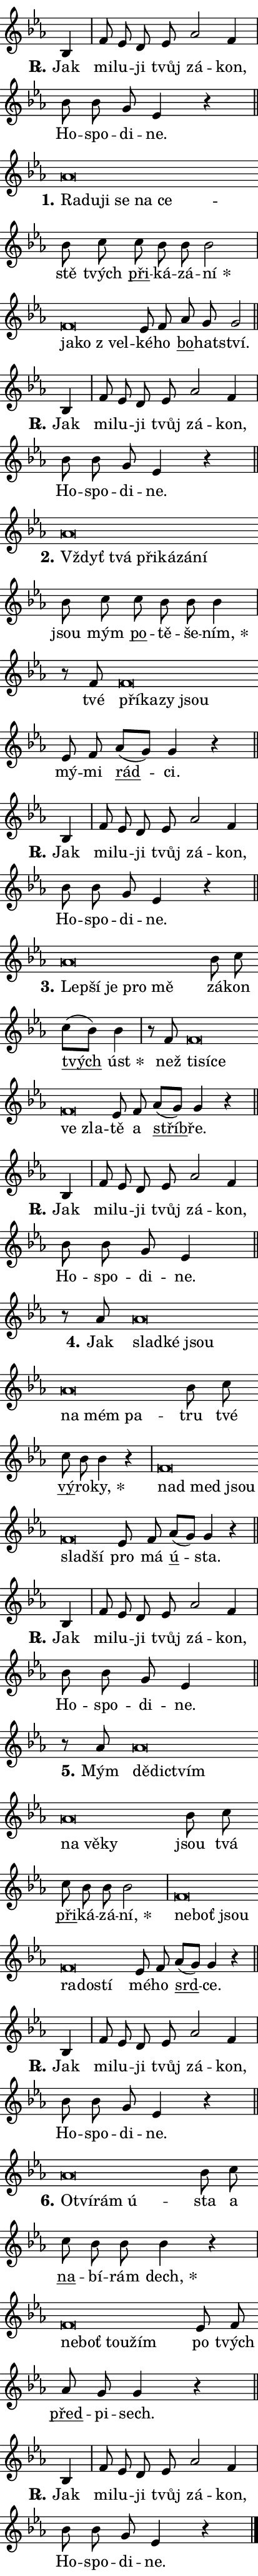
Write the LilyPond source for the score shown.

\version "2.22.1"
\header { tagline = "" }
\paper {
  indent = 0\cm
  top-margin = 0\cm
  right-margin = 0\cm
  bottom-margin = 0\cm
  left-margin = 0\cm
  paper-width = 7\cm
  page-breaking = #ly:one-page-breaking
  system-system-spacing.basic-distance = #11
  score-system-spacing.basic-distance = #11
  ragged-last = ##f
}


%% Author: Thomas Morley
%% https://lists.gnu.org/archive/html/lilypond-user/2020-05/msg00002.html
#(define (line-position grob)
"Returns position of @var[grob} in current system:
   @code{'start}, if at first time-step
   @code{'end}, if at last time-step
   @code{'middle} otherwise
"
  (let* ((col (ly:item-get-column grob))
         (ln (ly:grob-object col 'left-neighbor))
         (rn (ly:grob-object col 'right-neighbor))
         (col-to-check-left (if (ly:grob? ln) ln col))
         (col-to-check-right (if (ly:grob? rn) rn col))
         (break-dir-left
           (and
             (ly:grob-property col-to-check-left 'non-musical #f)
             (ly:item-break-dir col-to-check-left)))
         (break-dir-right
           (and
             (ly:grob-property col-to-check-right 'non-musical #f)
             (ly:item-break-dir col-to-check-right))))
        (cond ((eqv? 1 break-dir-left) 'start)
              ((eqv? -1 break-dir-right) 'end)
              (else 'middle))))

#(define (tranparent-at-line-position vctor)
  (lambda (grob)
  "Relying on @code{line-position} select the relevant enry from @var{vctor}.
Used to determine transparency,"
    (case (line-position grob)
      ((end) (not (vector-ref vctor 0)))
      ((middle) (not (vector-ref vctor 1)))
      ((start) (not (vector-ref vctor 2))))))

noteHeadBreakVisibility =
#(define-music-function (break-visibility)(vector?)
"Makes @code{NoteHead}s transparent relying on @var{break-visibility}"
#{
  \override NoteHead.transparent =
    #(tranparent-at-line-position break-visibility)
#})

#(define delete-ledgers-for-transparent-note-heads
  (lambda (grob)
    "Reads whether a @code{NoteHead} is transparent.
If so this @code{NoteHead} is removed from @code{'note-heads} from
@var{grob}, which is supposed to be @code{LedgerLineSpanner}.
As a result ledgers are not printed for this @code{NoteHead}"
    (let* ((nhds-array (ly:grob-object grob 'note-heads))
           (nhds-list
             (if (ly:grob-array? nhds-array)
                 (ly:grob-array->list nhds-array)
                 '()))
           ;; Relies on the transparent-property being done before
           ;; Staff.LedgerLineSpanner.after-line-breaking is executed.
           ;; This is fragile ...
           (to-keep
             (remove
               (lambda (nhd)
                 (ly:grob-property nhd 'transparent #f))
               nhds-list)))
      ;; TODO find a better method to iterate over grob-arrays, similiar
      ;; to filter/remove etc for lists
      ;; For now rebuilt from scratch
      (set! (ly:grob-object grob 'note-heads)  '())
      (for-each
        (lambda (nhd)
          (ly:pointer-group-interface::add-grob grob 'note-heads nhd))
        to-keep))))

hideNotes = {
  \noteHeadBreakVisibility #begin-of-line-visible
}
unHideNotes = {
  \noteHeadBreakVisibility #all-visible
}

% work-around for resetting accidentals
% https://lilypond.org/doc/v2.23/Documentation/notation/displaying-rhythms#unmetered-music
cadenzaMeasure = {
  \cadenzaOff
  \partial 1024 s1024
  \cadenzaOn
}

#(define-markup-command (accent layout props text) (markup?)
  "Underline accented syllable"
  (interpret-markup layout props
    #{\markup \override #'(offset . 4.3) \underline { #text }#}))

responsum = \markup \concat {
  "R" \hspace #-1.05 \path #0.1 #'((moveto 0 0.07) (lineto 0.9 0.8)) \hspace #0.05 "."
}

\layout {
    \context {
        \Staff
        \remove "Time_signature_engraver"
        \override LedgerLineSpanner.after-line-breaking = #delete-ledgers-for-transparent-note-heads
    }
    \context {
        \Voice {
            \override NoteHead.output-attributes = #'((class . "notehead"))
            \override Hairpin.height = #0.55
        }
    }
    \context {
        \Lyrics {
            \override StanzaNumber.output-attributes = #'((class . "stanzanumber"))
            \override LyricSpace.minimum-distance = #0.9
            \override LyricText.font-name = #"TeX Gyre Schola"
            \override LyricText.font-size = 1
            \override StanzaNumber.font-name = #"TeX Gyre Schola Bold"
            \override StanzaNumber.font-size = 1
        }
    }
}

% magnetic-lyrics.ily
%
%   written by
%     Jean Abou Samra <jean@abou-samra.fr>
%     Werner Lemberg <wl@gnu.org>
%
%   adapted by
%     Jiri Hon <jiri.hon@gmail.com>
%
% Version 2022-Apr-15

% https://www.mail-archive.com/lilypond-user@gnu.org/msg149350.html

#(define (Left_hyphen_pointer_engraver context)
   "Collect syllable-hyphen-syllable occurrences in lyrics and store
them in properties.  This engraver only looks to the left.  For
example, if the lyrics input is @code{foo -- bar}, it does the
following.

@itemize @bullet
@item
Set the @code{text} property of the @code{LyricHyphen} grob between
@q{foo} and @q{bar} to @code{foo}.

@item
Set the @code{left-hyphen} property of the @code{LyricText} grob with
text @q{foo} to the @code{LyricHyphen} grob between @q{foo} and
@q{bar}.
@end itemize

Use this auxiliary engraver in combination with the
@code{lyric-@/text::@/apply-@/magnetic-@/offset!} hook."
   (let ((hyphen #f)
         (text #f))
     (make-engraver
      (acknowledgers
       ((lyric-syllable-interface engraver grob source-engraver)
        (set! text grob)))
      (end-acknowledgers
       ((lyric-hyphen-interface engraver grob source-engraver)
        ;(when (not (grob::has-interface grob 'lyric-space-interface))
          (set! hyphen grob)));)
      ((stop-translation-timestep engraver)
       (when (and text hyphen)
         (ly:grob-set-object! text 'left-hyphen hyphen))
       (set! text #f)
       (set! hyphen #f)))))

#(define (lyric-text::apply-magnetic-offset! grob)
   "If the space between two syllables is less than the value in
property @code{LyricText@/.details@/.squash-threshold}, move the right
syllable to the left so that it gets concatenated with the left
syllable.

Use this function as a hook for
@code{LyricText@/.after-@/line-@/breaking} if the
@code{Left_@/hyphen_@/pointer_@/engraver} is active."
   (let ((hyphen (ly:grob-object grob 'left-hyphen #f)))
     (when hyphen
       (let ((left-text (ly:spanner-bound hyphen LEFT)))
         (when (grob::has-interface left-text 'lyric-syllable-interface)
           (let* ((common (ly:grob-common-refpoint grob left-text X))
                  (this-x-ext (ly:grob-extent grob common X))
                  (left-x-ext
                   (begin
                     ;; Trigger magnetism for left-text.
                     (ly:grob-property left-text 'after-line-breaking)
                     (ly:grob-extent left-text common X)))
                  ;; `delta` is the gap width between two syllables.
                  (delta (- (interval-start this-x-ext)
                            (interval-end left-x-ext)))
                  (details (ly:grob-property grob 'details))
                  (threshold (assoc-get 'squash-threshold details 0.2)))
             (when (< delta threshold)
               (let* (;; We have to manipulate the input text so that
                      ;; ligatures crossing syllable boundaries are not
                      ;; disabled.  For languages based on the Latin
                      ;; script this is essentially a beautification.
                      ;; However, for non-Western scripts it can be a
                      ;; necessity.
                      (lt (ly:grob-property left-text 'text))
                      (rt (ly:grob-property grob 'text))
                      (is-space (grob::has-interface hyphen 'lyric-space-interface))
                      (space (if is-space " " ""))
                      (space-markup (grob-interpret-markup grob " "))
                      (space-size (interval-length (ly:stencil-extent space-markup X)))
                      (extra-delta (if is-space space-size 0))
                      ;; Append new syllable.
                      (ltrt-space (if (and (string? lt) (string? rt))
                                (string-append lt space rt)
                                (make-concat-markup (list lt space rt))))
                      ;; Right-align `ltrt` to the right side.
                      (ltrt-space-markup (grob-interpret-markup
                               grob
                               (make-translate-markup
                                (cons (interval-length this-x-ext) 0)
                                (make-right-align-markup ltrt-space)))))
                 (begin
                   ;; Don't print `left-text`.
                   (ly:grob-set-property! left-text 'stencil #f)
                   ;; Set text and stencil (which holds all collected
                   ;; syllables so far) and shift it to the left.
                   (ly:grob-set-property! grob 'text ltrt-space)
                   (ly:grob-set-property! grob 'stencil ltrt-space-markup)
                   (ly:grob-translate-axis! grob (- (- delta extra-delta)) X))))))))))


#(define (lyric-hyphen::displace-bounds-first grob)
   ;; Make very sure this callback isn't triggered too early.
   (let ((left (ly:spanner-bound grob LEFT))
         (right (ly:spanner-bound grob RIGHT)))
     (ly:grob-property left 'after-line-breaking)
     (ly:grob-property right 'after-line-breaking)
     (ly:lyric-hyphen::print grob)))

squashThreshold = #0.4

\layout {
  \context {
    \Lyrics
    \consists #Left_hyphen_pointer_engraver
    \override LyricText.after-line-breaking =
      #lyric-text::apply-magnetic-offset!
    \override LyricHyphen.stencil = #lyric-hyphen::displace-bounds-first
    \override LyricText.details.squash-threshold = \squashThreshold
    \override LyricHyphen.minimum-distance = 0
    \override LyricHyphen.minimum-length = \squashThreshold
  }
}

squash = \override LyricText.details.squash-threshold = 9999
unSquash = \override LyricText.details.squash-threshold = \squashThreshold

left = \override LyricText.self-alignment-X = #LEFT
unLeft = \revert LyricText.self-alignment-X

starOffset = #(lambda (grob) 
                (let ((x_offset (ly:self-alignment-interface::aligned-on-x-parent grob)))
                  (if (= x_offset 0) 0 (+ x_offset 1.2))))

star = #(define-music-function (syllable)(string?)
"Append star separator at the end of a syllable"
#{
  \once \override LyricText.X-offset = #starOffset
  \lyricmode { \markup {
    #syllable
    \override #'((font-name . "TeX Gyre Schola Bold")) \hspace #0.2 \lower #0.65 \larger "*"
  } }
#})

starAccent = #(define-music-function (syllable)(string?)
"Append star separator at the end of a syllable and make accent"
#{
  \once \override LyricText.X-offset = #starOffset
  \lyricmode { \markup {
    \accent #syllable
    \override #'((font-name . "TeX Gyre Schola Bold")) \hspace #0.2 \lower #0.65 \larger "*"
  } }
#})

breath = #(define-music-function (syllable)(string?)
"Append breathing indicator at the end of a syllable"
#{
  \lyricmode { \markup { #syllable "+" } }
#})

optionalBreath = #(define-music-function (syllable)(string?)
"Append optional breathing indicator at the end of a syllable"
#{
  \lyricmode { \markup { #syllable "(+)" } }
#})


\score {
    <<
        \new Voice = "melody" { \cadenzaOn \key es \major \relative { bes4 \cadenzaMeasure \bar "|" f'8 es d es as2 f4 \cadenzaMeasure \bar "|" bes8 bes g es4 r \cadenzaMeasure \bar "||" \break }
\relative { as'\breve*1/16 \hideNotes \breve*1/16 \bar "" \breve*1/16 \bar "" \breve*1/16 \bar "" \breve*1/16 \breve*1/16 \bar "" \unHideNotes bes8 c \bar "" c bes bes bes2 \cadenzaMeasure \bar "|" f\breve*1/16 \hideNotes \breve*1/16 \breve*1/16 \bar "" \unHideNotes es8 f \bar "" as g g2 \cadenzaMeasure \bar "||" \break }
\relative { bes4 \cadenzaMeasure \bar "|" f'8 es d es as2 f4 \cadenzaMeasure \bar "|" bes8 bes g es4 r \cadenzaMeasure \bar "||" \break }
\relative { as'\breve*1/16 \hideNotes \breve*1/16 \bar "" \breve*1/16 \bar "" \breve*1/16 \bar "" \breve*1/16 \breve*1/16 \bar "" \unHideNotes bes8 c \bar "" c bes bes bes4 \cadenzaMeasure \bar "|" r8 f8 f\breve*1/16 \hideNotes \breve*1/16 \bar "" \breve*1/16 \breve*1/16 \bar "" \unHideNotes es8 f \bar "" as[( g)] g4 r \cadenzaMeasure \bar "||" \break }
\relative { bes4 \cadenzaMeasure \bar "|" f'8 es d es as2 f4 \cadenzaMeasure \bar "|" bes8 bes g es4 r \cadenzaMeasure \bar "||" \break }
\relative { as'\breve*1/16 \hideNotes \breve*1/16 \bar "" \breve*1/16 \bar "" \breve*1/16 \breve*1/16 \bar "" \unHideNotes bes8 c \bar "" c[( bes)] bes4 \cadenzaMeasure \bar "|" r8 f8 f\breve*1/16 \hideNotes \breve*1/16 \bar "" \breve*1/16 \bar "" \breve*1/16 \breve*1/16 \bar "" \unHideNotes es8 f \bar "" as[( g)] g4 r \cadenzaMeasure \bar "||" \break }
\relative { bes4 \cadenzaMeasure \bar "|" f'8 es d es as2 f4 \cadenzaMeasure \bar "|" bes8 bes g es4 \cadenzaMeasure \bar "||" \break }
\relative { r8 as'8 as\breve*1/16 \hideNotes \breve*1/16 \bar "" \breve*1/16 \bar "" \breve*1/16 \bar "" \breve*1/16 \breve*1/16 \bar "" \unHideNotes bes8 c \bar "" c bes bes4 r \cadenzaMeasure \bar "|" f\breve*1/16 \hideNotes \breve*1/16 \bar "" \breve*1/16 \bar "" \breve*1/16 \breve*1/16 \bar "" \unHideNotes es8 f \bar "" as[( g)] g4 r \cadenzaMeasure \bar "||" \break }
\relative { bes4 \cadenzaMeasure \bar "|" f'8 es d es as2 f4 \cadenzaMeasure \bar "|" bes8 bes g es4 \cadenzaMeasure \bar "||" \break }
\relative { r8 as'8 as\breve*1/16 \hideNotes \breve*1/16 \bar "" \breve*1/16 \bar "" \breve*1/16 \bar "" \breve*1/16 \breve*1/16 \bar "" \unHideNotes bes8 c \bar "" c bes bes bes2 \cadenzaMeasure \bar "|" f\breve*1/16 \hideNotes \breve*1/16 \bar "" \breve*1/16 \bar "" \breve*1/16 \bar "" \breve*1/16 \breve*1/16 \bar "" \unHideNotes es8 f \bar "" as[( g)] g4 r \cadenzaMeasure \bar "||" \break }
\relative { bes4 \cadenzaMeasure \bar "|" f'8 es d es as2 f4 \cadenzaMeasure \bar "|" bes8 bes g es4 r \cadenzaMeasure \bar "||" \break }
\relative { as'\breve*1/16 \hideNotes \breve*1/16 \bar "" \breve*1/16 \breve*1/16 \bar "" \unHideNotes bes8 c \bar "" c bes bes bes4 r \cadenzaMeasure \bar "|" f\breve*1/16 \hideNotes \breve*1/16 \bar "" \breve*1/16 \breve*1/16 \bar "" \unHideNotes es8 f \bar "" as g g4 r \cadenzaMeasure \bar "||" \break }
\relative { bes4 \cadenzaMeasure \bar "|" f'8 es d es as2 f4 \cadenzaMeasure \bar "|" bes8 bes g es4 r \cadenzaMeasure \bar "||" \break } \bar "|." }
        \new Lyrics \lyricsto "melody" { \lyricmode { \set stanza = \responsum
Jak mi -- lu -- ji tvůj zá -- kon, Ho -- spo -- di -- ne.
\set stanza = "1."
\left Ra -- \squash du -- ji se na ce -- \unLeft \unSquash stě tvých \markup \accent při -- ká -- zá -- \star ní \left ja -- \squash ko "z vel" -- \unLeft \unSquash ké -- ho \markup \accent bo -- hat -- ství.
\set stanza = \responsum
Jak mi -- lu -- ji tvůj zá -- kon, Ho -- spo -- di -- ne.
\set stanza = "2."
\left Vždyť \squash tvá při -- ká -- zá -- ní \unLeft \unSquash jsou mým \markup \accent po -- tě -- še -- \star ním, tvé \left pří -- \squash ka -- zy jsou \unLeft \unSquash mý -- mi \markup \accent rád -- ci.
\set stanza = \responsum
Jak mi -- lu -- ji tvůj zá -- kon, Ho -- spo -- di -- ne.
\set stanza = "3."
\left Lep -- \squash ší je pro mě \unLeft \unSquash zá -- kon \markup \accent tvých \star úst než \left ti -- \squash sí -- ce ve zla -- \unLeft \unSquash tě a \markup \accent stříb -- ře.
\set stanza = \responsum
Jak mi -- lu -- ji tvůj zá -- kon, Ho -- spo -- di -- ne.
\set stanza = "4."
Jak \left slad -- \squash ké jsou na mém pa -- \unLeft \unSquash tru tvé \markup \accent vý -- ro -- \star ky, \left nad \squash med jsou slad -- ší \unLeft \unSquash pro má \markup \accent ú -- sta.
\set stanza = \responsum
Jak mi -- lu -- ji tvůj zá -- kon, Ho -- spo -- di -- ne.
\set stanza = "5."
Mým \left dě -- \squash dic -- tvím na vě -- ky \unLeft \unSquash jsou tvá \markup \accent při -- ká -- zá -- \star ní, \left ne -- \squash boť jsou ra -- do -- stí \unLeft \unSquash mé -- ho \markup \accent srd -- ce.
\set stanza = \responsum
Jak mi -- lu -- ji tvůj zá -- kon, Ho -- spo -- di -- ne.
\set stanza = "6."
\left O -- \squash tví -- rám ú -- \unLeft \unSquash sta a \markup \accent na -- bí -- rám \star dech, \left ne -- \squash boť tou -- žím \unLeft \unSquash po tvých \markup \accent před -- pi -- sech.
\set stanza = \responsum
Jak mi -- lu -- ji tvůj zá -- kon, Ho -- spo -- di -- ne. } }
    >>
    \layout {}
}
